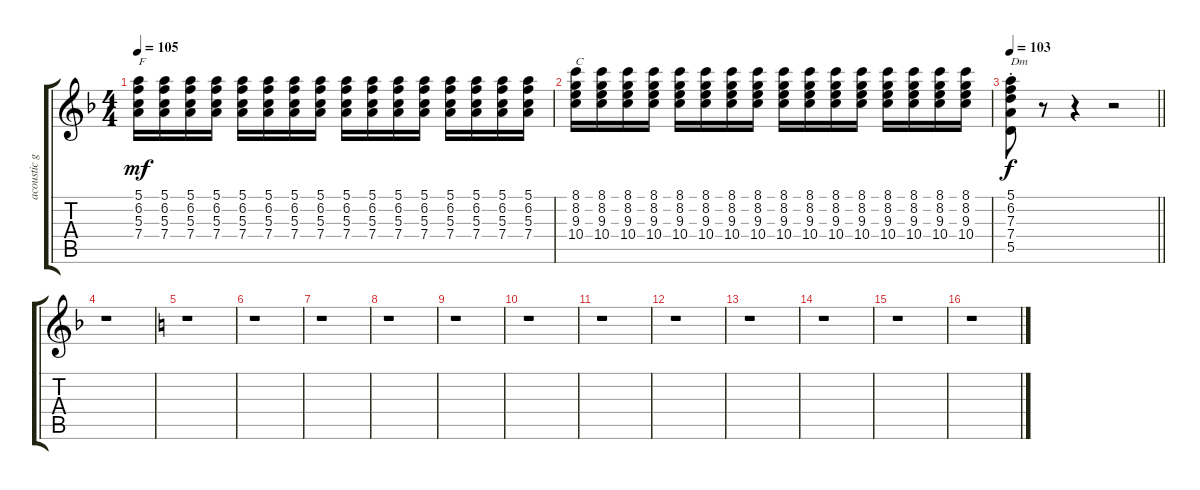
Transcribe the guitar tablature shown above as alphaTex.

\track ("acoustic guitar" "acoustic g") {instrument acousticguitarnylon}
\staff {score tabs}
\tuning (E4 B3 G3 D3 A2 E2) {hide}
\ts (4 4)
\tempo 105
\clef g2
\ks dminor
(5.1 6.2 5.3 7.4).16{txt "F" dy mf} (5.1 6.2 5.3 7.4).16 (5.1 6.2 5.3 7.4).16 (5.1 6.2 5.3 7.4).16 (5.1 6.2 5.3 7.4).16 (5.1 6.2 5.3 7.4).16 (5.1 6.2 5.3 7.4).16 (5.1 6.2 5.3 7.4).16 (5.1 6.2 5.3 7.4).16 (5.1 6.2 5.3 7.4).16 (5.1 6.2 5.3 7.4).16 (5.1 6.2 5.3 7.4).16 (5.1 6.2 5.3 7.4).16 (5.1 6.2 5.3 7.4).16 (5.1 6.2 5.3 7.4).16 (5.1 6.2 5.3 7.4).16 |
(8.1 8.2 9.3 10.4).16{txt "C"} (8.1 8.2 9.3 10.4).16 (8.1 8.2 9.3 10.4).16 (8.1 8.2 9.3 10.4).16 (8.1 8.2 9.3 10.4).16 (8.1 8.2 9.3 10.4).16 (8.1 8.2 9.3 10.4).16 (8.1 8.2 9.3 10.4).16 (8.1 8.2 9.3 10.4).16 (8.1 8.2 9.3 10.4).16 (8.1 8.2 9.3 10.4).16 (8.1 8.2 9.3 10.4).16 (8.1 8.2 9.3 10.4).16 (8.1 8.2 9.3 10.4).16 (8.1 8.2 9.3 10.4).16 (8.1 8.2 9.3 10.4).16 |
\tempo 103
\barLineRight lightlight
(5.1{st} 6.2{st} 7.3{st} 7.4{st} 5.5{st}).8{txt "Dm" dy f} r.8 r.4 r.2 |
r.1 |
\ks c
r.1 |
r.1 |
r.1 |
r.1 |
r.1 |
r.1 |
r.1 |
r.1 |
r.1 |
r.1 |
r.1 |
r.1
